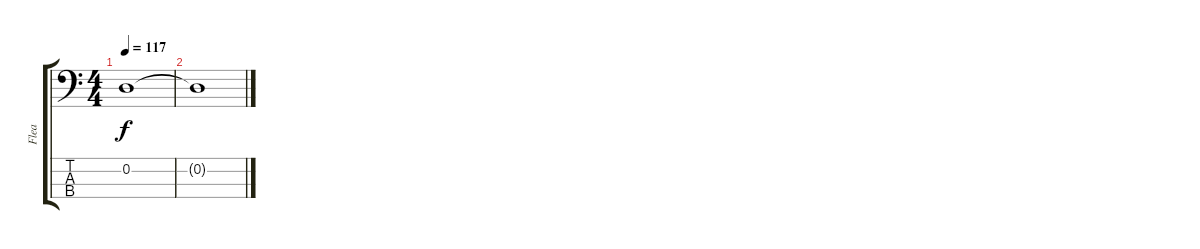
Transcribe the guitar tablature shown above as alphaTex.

\track ("Flea" "Flea") {instrument electricbassfinger}
\staff {score tabs}
\tuning (G2 D2 A1 E1) {hide}
\ts (4 4)
\tempo 117
\clef f4
\ks c
0.2{t}.1{dy f} |
0.2{t}.1
